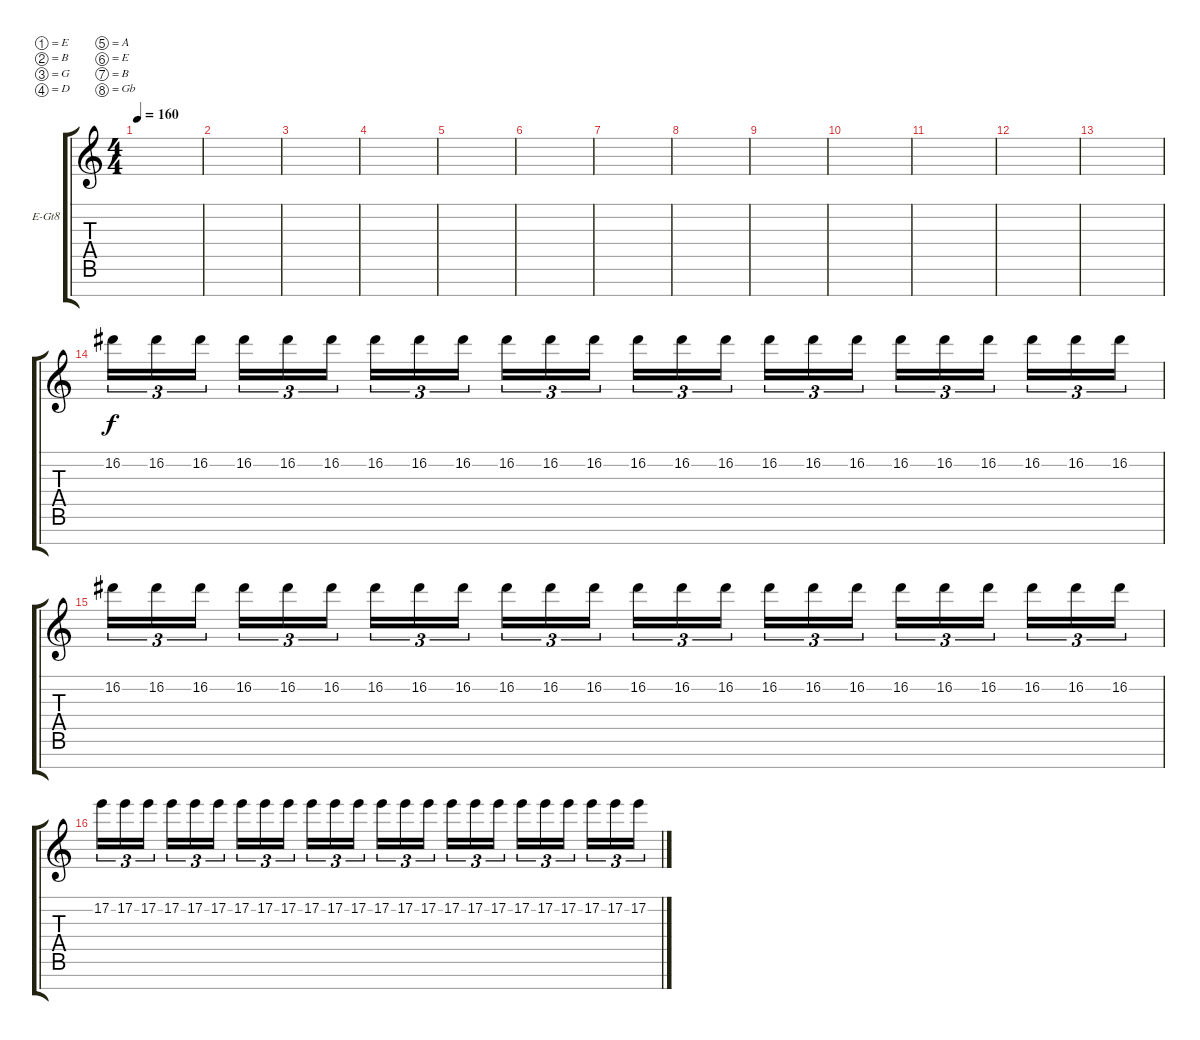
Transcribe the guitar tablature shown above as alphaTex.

\bracketExtendMode groupsimilarinstruments
\firstSystemTrackNameOrientation horizontal
\otherSystemsTrackNameOrientation horizontal
\track ("Electric Guitar" "E-Gt8") {instrument distortionguitar}
\staff {score tabs}
\tuning (E4 B3 G3 D3 A2 E2 B1 Gb1)
\ts (4 4)
\tempo 160
\clef g2
\scale
0.333333
\ks c
|
\scale
0.333333 |
\scale
0.333333 |
\scale
0.333333 |
\scale
0.333333 |
\scale
0.333333 |
\scale
0.333333 |
\scale
0.333333 |
\scale
0.333333 |
\scale
0.333333 |
\scale
0.333333 |
\scale
0.333333 |
\scale
0.333333 |
\scale
0.333333 16.2.16{tu (3 2)} 16.2.16{tu (3 2)} 16.2.16{tu (3 2)} 16.2.16{tu (3 2)} 16.2.16{tu (3 2)} 16.2.16{tu (3 2)} 16.2.16{tu (3 2)} 16.2.16{tu (3 2)} 16.2.16{tu (3 2)} 16.2.16{tu (3 2)} 16.2.16{tu (3 2)} 16.2.16{tu (3 2)} 16.2.16{tu (3 2)} 16.2.16{tu (3 2)} 16.2.16{tu (3 2)} 16.2.16{tu (3 2)} 16.2.16{tu (3 2)} 16.2.16{tu (3 2)} 16.2.16{tu (3 2)} 16.2.16{tu (3 2)} 16.2.16{tu (3 2)} 16.2.16{tu (3 2)} 16.2.16{tu (3 2)} 16.2.16{tu (3 2)} |
\scale
0.333333 16.2.16{tu (3 2)} 16.2.16{tu (3 2)} 16.2.16{tu (3 2)} 16.2.16{tu (3 2)} 16.2.16{tu (3 2)} 16.2.16{tu (3 2)} 16.2.16{tu (3 2)} 16.2.16{tu (3 2)} 16.2.16{tu (3 2)} 16.2.16{tu (3 2)} 16.2.16{tu (3 2)} 16.2.16{tu (3 2)} 16.2.16{tu (3 2)} 16.2.16{tu (3 2)} 16.2.16{tu (3 2)} 16.2.16{tu (3 2)} 16.2.16{tu (3 2)} 16.2.16{tu (3 2)} 16.2.16{tu (3 2)} 16.2.16{tu (3 2)} 16.2.16{tu (3 2)} 16.2.16{tu (3 2)} 16.2.16{tu (3 2)} 16.2.16{tu (3 2)} |
\scale
0.333333 17.2.16{tu (3 2)} 17.2.16{tu (3 2)} 17.2.16{tu (3 2)} 17.2.16{tu (3 2)} 17.2.16{tu (3 2)} 17.2.16{tu (3 2)} 17.2.16{tu (3 2)} 17.2.16{tu (3 2)} 17.2.16{tu (3 2)} 17.2.16{tu (3 2)} 17.2.16{tu (3 2)} 17.2.16{tu (3 2)} 17.2.16{tu (3 2)} 17.2.16{tu (3 2)} 17.2.16{tu (3 2)} 17.2.16{tu (3 2)} 17.2.16{tu (3 2)} 17.2.16{tu (3 2)} 17.2.16{tu (3 2)} 17.2.16{tu (3 2)} 17.2.16{tu (3 2)} 17.2.16{tu (3 2)} 17.2.16{tu (3 2)} 17.2.16{tu (3 2)}
